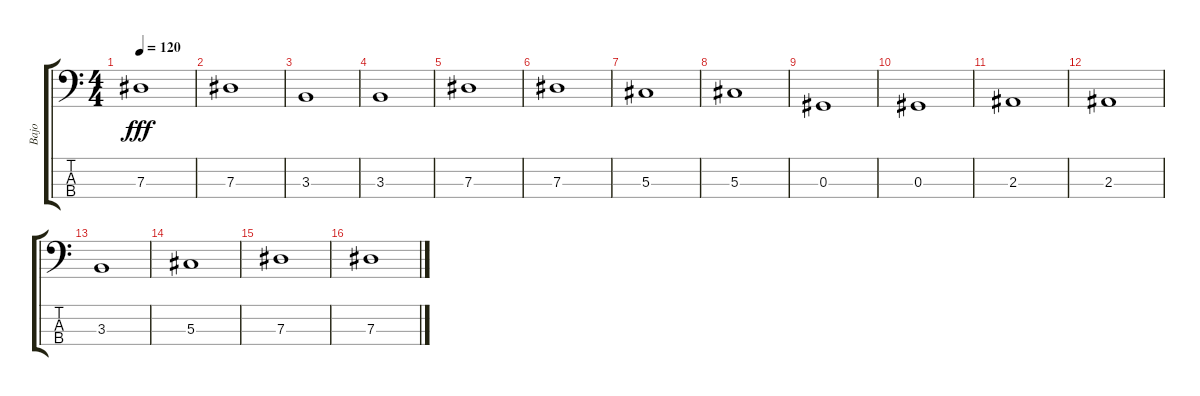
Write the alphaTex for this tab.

\track ("Bajo" "Bajo") {instrument electricbassfinger}
\staff {score tabs}
\tuning (Gb2 Db2 Ab1 Eb1) {hide}
\ts (4 4)
\tempo 120
\clef f4
\ks c
7.3.1{dy fff} |
7.3.1 |
3.3.1 |
3.3.1 |
7.3.1 |
7.3.1 |
5.3.1 |
5.3.1 |
0.3.1 |
0.3.1 |
2.3.1 |
2.3.1 |
3.3.1 |
5.3.1 |
7.3.1 |
7.3.1
